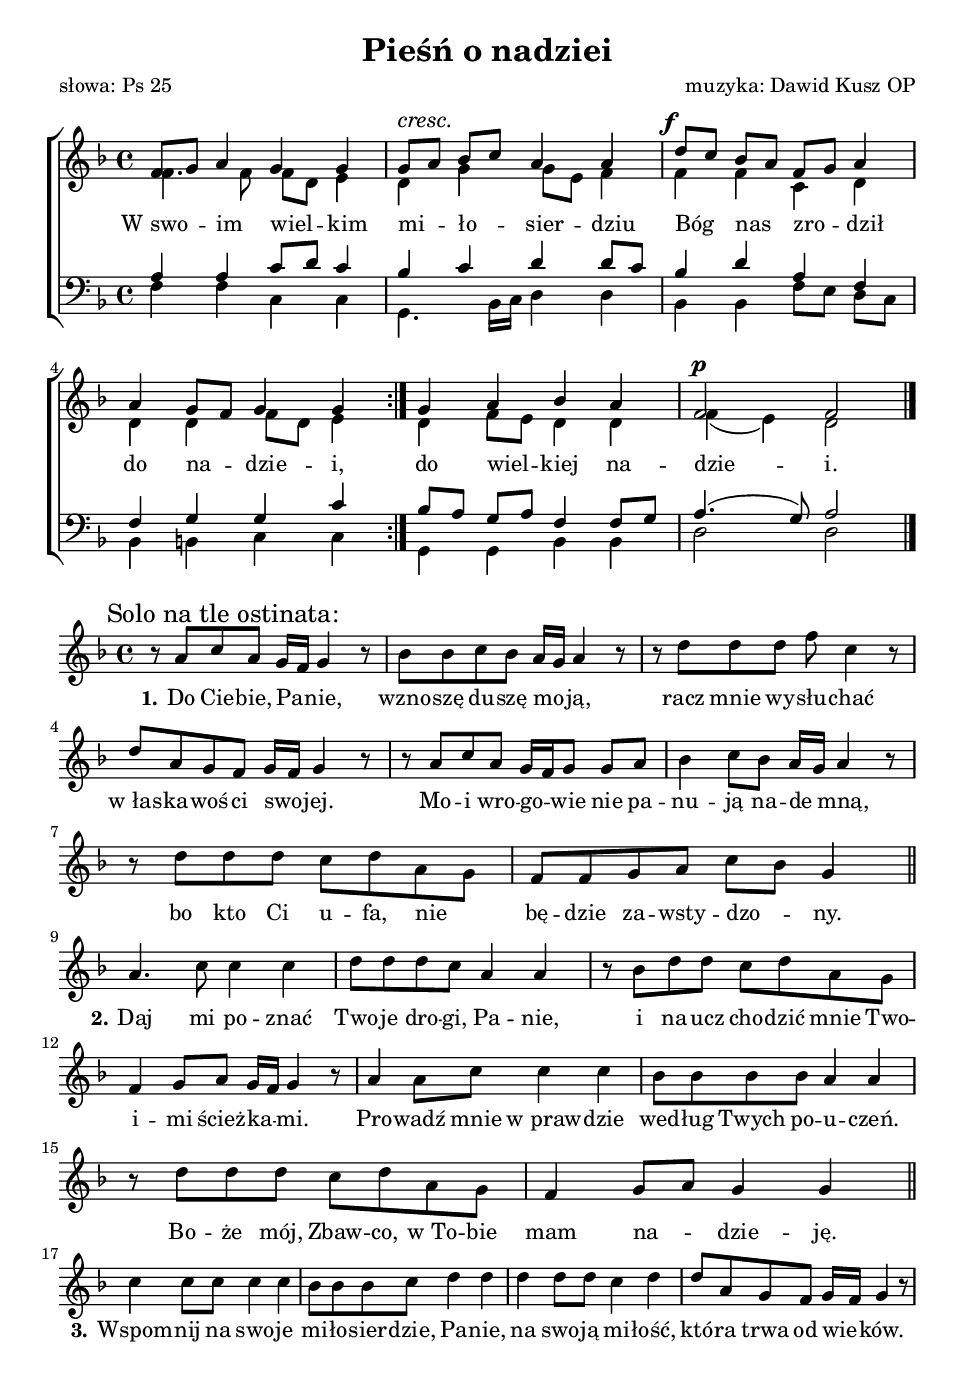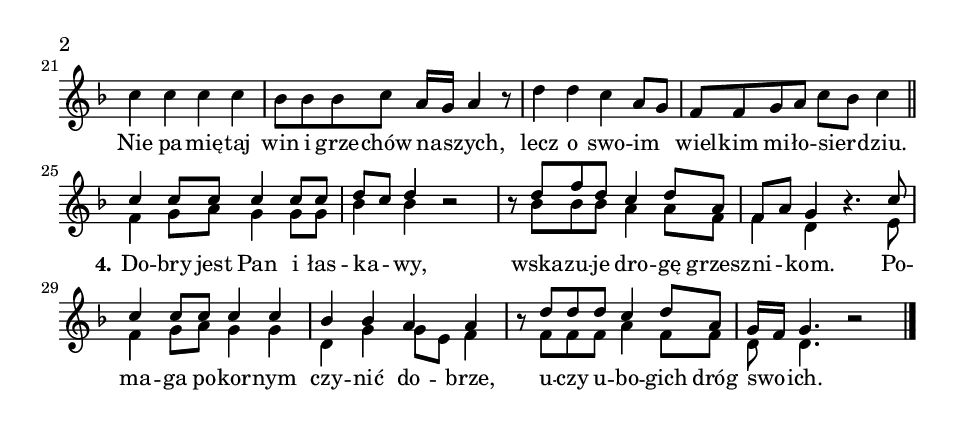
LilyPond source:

\version "2.17.3"
#(set-global-staff-size 17.5)

right = { \once \override LyricText #'self-alignment-X = #-0.8 }
righty = { \once \override LyricText #'self-alignment-X = #-0.6 }
rightyy = { \once \override LyricText #'self-alignment-X = #-0.4 }
rightyyy = { \once \override LyricText #'self-alignment-X = #-0.2 }
left = { \once \override LyricText #'self-alignment-X = #0.8 }
lefty = { \once \override LyricText #'self-alignment-X = #0.6 }
leftyy = { \once \override LyricText #'self-alignment-X = #0.4 }
leftyyy = { \once \override LyricText #'self-alignment-X = #0.2 }

m = #(define-music-function (parser location off) (number?)
       #{
         \once \override Lyrics.LyricText #'X-offset = #off
       #})

\header	{
  title = "Pieśń o nadziei"
  poet = "słowa: Ps 25"
  composer = "muzyka: Dawid Kusz OP"
}

\paper {
  paper-width = 165 \mm
  paper-height = 240 \mm
  line-width = 145 \mm
  top-margin = 10 \mm
  markup-system-spacing #'basic-distance = #15
}
%--------------------------------MELODY--------------------------------
sopranomelody = \relative c'' {
  \dynamicUp
  \key d \minor
  \time 4/4
  \repeat volta 2 {
    f,8[ g8] a4 g g | g8[-\tweak #'Y-offset #2 \cresc a]\! bes[ c] a4 a
    d8[ -\tweak #'X-offset #-1.3 \f c] bes-\tweak #'positions #'(2.80 . 2.50) [ a] f[ g] a4 | a4 g8[ f] g4 g
  }
  g4 a bes a | f2\p f 
  \bar "|."
}
altomelody = \relative f' {
  \dynamicUp
  \key d \minor
  \time 4/4
  \repeat volta 2 {
    f4. f8 f[ d] e4 | d g g8[ e] f4
    f f c d | d d f8[ d] e4
  }
  d4 f8[ e] d4 d | f( e) d2
  \bar "|."
}
tenormelody = \relative c' {
  \dynamicUp
  \key d \minor
  \time 4/4
  \repeat volta 2 {
    a4 a c8[ d] c4 | bes c d d8[ c]
    bes4 d a f | f g g c
  }
  bes8[ a] g[ a] f4 f8[ g] | a4.( g8) a2
  \bar "|."
}
bassmelody = \relative f {
  \dynamicUp
  \key d \minor
  \time 4/4
  \repeat volta 2 {
    f4 f c c | g4. bes16[ c] d4 d
    bes bes f'8[ e] d[ c] | bes4 b c c
  }
  g4 g bes bes | d2 d
  \bar "|."
}
akordy = \chordmode {
  \set chordNameLowercaseMinor = ##t
  f2 c
  g2 d:m
  bes2 f4 d:m
  bes4 g c2
  g bes
  d1:m
}
%--------------------------------LYRICS--------------------------------
text = \lyricmode {
  \m #-3.2 W_swo -- \m #0 im \m #0 wiel -- \m #-1 kim
  mi -- ło -- \righty sier -- \rightyy dziu
  Bóg nas zro -- \rightyy dził do na -- \rightyy dzie -- i,
  \rightyy do \m #0 wiel -- kiej \rightyy na -- \m #0 dzie -- i.
}
%--------------------------------ALL-FILE VARIABLE--------------------------------

\score {
  \new ChoirStaff <<
    \new Staff = women <<
      \clef treble
      \new Voice = soprano {
        \voiceOne
        \sopranomelody
      }
      \new Voice = alto {
        \voiceTwo
        \altomelody
      }
    >>
    \new Lyrics = sopranolyrics \with {
      \override VerticalAxisGroup #'staff-affinity = #CENTER
      \override VerticalAxisGroup #'nonstaff-relatedstaff-spacing #'padding = #1
    }
    \lyricsto soprano \text

    \new Staff = men <<
      \clef bass
      \new Voice = tenor {
        \voiceOne
        \tenormelody
      }
      \new Voice = bass {
        \voiceTwo
        \bassmelody
      }
    >>
  >>
  \layout {
    \autoBeamOff
    indent = 0\cm
  }
}


\score {
  \relative f' {
    \key d \minor
    \time 4/4
    \once \override Score.RehearsalMark #'self-alignment-X = #-1
    \mark \markup "Solo na tle ostinata:"
    r8 a c a g16\melisma f\melismaEnd g4 r8
    bes8 bes c bes a16\melisma g\melismaEnd a4 r8
    r8 d d d f c4 r8
    d8 a g f g16\melisma f\melismaEnd g4 r8
    r8 a c a g16\melisma f \melismaEnd g8 g a
    bes4 c8 bes a16\melisma g\melismaEnd a4 r8
    r8 d d d c d a\melisma g\melismaEnd
    f8 f g a c\melisma bes\melismaEnd g4
    \bar "||"
    \break
    a4. c8 c4 c
    d8 d d c a4 a
    r8 bes d d c d a g
    f4 g8 a g16\melisma f\melismaEnd g4 r8
    a4 a8 c c4 c
    bes8 bes bes bes a4 a
    r8 d d d c d a g
    f4 g8\melisma a\melismaEnd g4 g
    \bar "||"
    \break
    c4 c8 c c4 c
    bes8 bes bes c d4 d
    d4 d8 d c4 d
    d8 a g f g16\melisma f\melismaEnd g4 r8
    c4 c  c c
    bes8 bes bes c a16\melisma g\melismaEnd a4 r8
    d4 d c a8\melisma g\melismaEnd
    f f g a c\melisma bes \melismaEnd c4
    \bar "||"
    \break
    <<
      {
        \voiceOne
        c4 c8 c c4 c8 c
        d8\melisma c\melismaEnd d4 \oneVoice r2
        r8 \voiceOne d8 f d c4 d8 a
        f\melisma a\melismaEnd g4 \oneVoice r4. \voiceOne c8
        c4 c8 c c4 c
        bes4 bes a a
        \oneVoice r8 \voiceOne d8 d d c4 d8 a
        g16\melisma f\melismaEnd g4.
      }
      \new Voice {
        \voiceTwo
        f4 g8 a g4 g8 g
        bes4 bes s2
        s8 bes8 bes bes a4 a8 f8
        f4 d s4. e8
        f4 g8 a g4 g
        d g g8\melisma e\melismaEnd f4
        s8 f f f a4 f8 f
        d8 d4.
      }
    >>
    \oneVoice
    r2
    \bar "|."
  }
  \addlyrics {
    \set stanza = "1."
    Do Cie -- bie, Pa -- nie,
    wzno -- szę du -- szę mo -- ją,
    racz mnie wy -- słu -- chać
    w_łas -- ka -- woś -- ci swo -- jej.
    Mo -- i wro -- go -- wie
    nie pa -- nu -- ją na -- de mną,
    bo kto Ci u -- fa, nie
    bę -- dzie za -- wsty -- dzo -- ny.
    \set stanza = "2."
    Daj mi po -- znać
    Two -- je dro -- gi, Pa -- nie,
    i na -- ucz cho -- dzić mnie Two --
    i -- mi ścież -- ka -- mi.
    Pro -- wadź mnie w_praw -- dzie
    wed -- ług Twych po -- u -- czeń.
    Bo -- że mój, Zbaw -- co, w_To -- bie
    mam na -- dzie -- ję.
    \set stanza = "3."
    Wspom -- nij na swo -- je
    mi -- ło -- sier -- dzie, Pa -- nie,
    na swo -- ją mi -- łość,
    któ -- ra trwa od wie -- ków.
    Nie pa -- mię -- taj
    win i grze -- chów na -- szych,
    lecz o swo -- im
    wiel -- kim mi -- ło -- sier -- dziu.
    \set stanza = "4."
    Do -- bry jest Pan i łas --
    ka -- wy,
    wska -- zu -- je dro -- gę grzesz --
    ni -- kom. Po --
    ma -- ga po -- kor -- nym
    czy -- nić do -- brze,
    u -- czy u -- bo -- gich dróg swo -- ich.
  }
  \layout {
    indent = 0
  }
}
